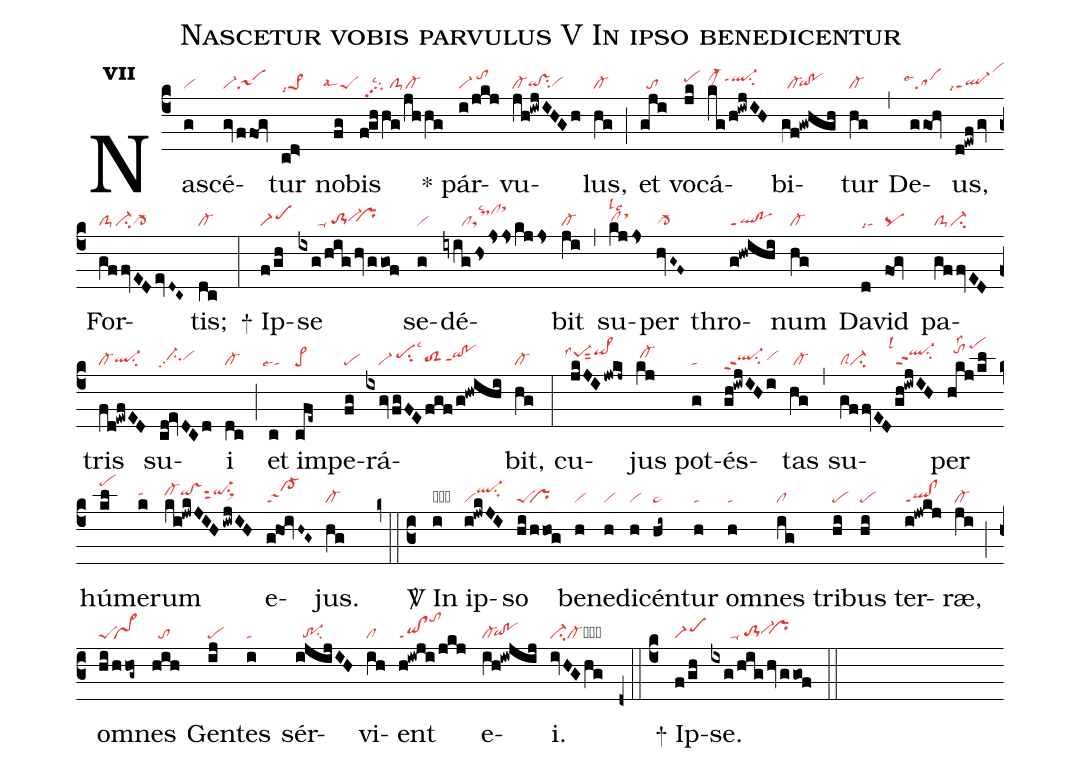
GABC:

name:Nascetur vobis parvulus V In ipso benedicentur;
office-part:re;
mode:7;
nabc-lines:1;
%%
initial-style: 1;
name: Nascetur nobis parvulus;
mode: 7;
office-part: Responsorium;
annotation: Resp.;
annotation: vii;
nabc-lines: 1;
%%
(c4) Na(g|vi)scé(gvffog|vi-sa1)tur(cd>|pe>1lsi7) no(fg|```peSlsal4)bis(f!ghhg/jhhg|//tgpp2lsc2/clS-cl-) <sp>*</sp> pár(i/jkj|vi-/tohj)vu(jh!iwjIHGh|cl-qihg!vshgsu2vihg)lus,(hg|cl-) (;) et(gji|//to) vo(jk|pehi)cá(kg/h!iwjIH|clM-hiql-hippt1su2)bi(gf!gwhgh|//cl-`qihg!pohg)tur(hg|cl-) (,) De(ggoh|``salse4)us,(d!ewf/gv|``ql-ppt1lsi7vihm) For(gffvEDevD~C~|clS-ci-cl>-)tis;(dc|cl-) (:)
<sp>+</sp> Ip(f/gh|scM1)se(ixg/hig/hvggof|//////ta-/to-1hgvi-hh``prhh) se(g|vi)dé(iyighsjsskjjs|//////cltsMlsc2clhksthm)bit(ji|cl-) (,) su(kjjs|clhhlslc2sthj)per(hvG~F~|cl>-) thro(g!hwihi|ql!poppt1)num(hg|cl-) Da(d|talsi7)vid(fog|pq) pa(gffvED|clS-ci-)tris(fd!ewfED|cl-ql-hgsu2) su(cd!evDCd|//ci-hhpp2vihh)i(dc|cl-) (;) et(c|``talse4) im(cfe~|pe>)pe(fg|pe)rá(ixgvfgFEfgf/g!hwihi|////vi-/pehisu2lsc3toS2hgqihi!pohippt1)bit,(hg|cl-) (:) cu(jkJI/jwkj~|``pe-1hisut2lss4qi>hj)jus(kj|/cl-hi) pot(g|ta)és(gh!iwjIHi|ql-hhppt2su2``vihh)tas(hg|/cl-) (,) su(gffvED|clSci-|gh!iwjIH|``ql-hjppt2su2lsl1)per(hkj/kl|//tohklss2/pehm) hú(kl|pehm)me(k|tahi)rum(ki!jwkJIH/iwjIH|cl-hiqihi!vshisut2qi-hisu1sux1) e(g!ho!ivH~G~|sa1!cl->)jus.(hg|cl-) (k+::c3)

<sp>V/</sp> In(i|obvi) ip(i!jwkJI|viql-hjsu2)so(hi/hhog|peS``pr) be(h|vi)ne(h|vi)di(h|vi)cén(hi~|ta>)tur(h|ta) om(h|ta)nes(ig|cl) tri(hi|pe)bus(hi|pe) ter(i!jwkj|ql!clppt1)ræ,(ji|cl-) (;) om(hi/hhog~|peS`vs>)nes(hih|//to) Gen(ij|pe)tes(i|ta) sér(ijijIH|//tr-1su2)vi(ih|cl)ent(h!iwji/jkj|qi!clppt1tohm) e(ih!iwjij|cl-`qihg!pohg)i.(ivHGhg|ci-cl-cb) (d+::c4)
<sp>+</sp> Ip(f/gh|scM1)se.(ixg/hig/hvggof|//////ta-/to-1hgvi-hh``prhh) (::)
